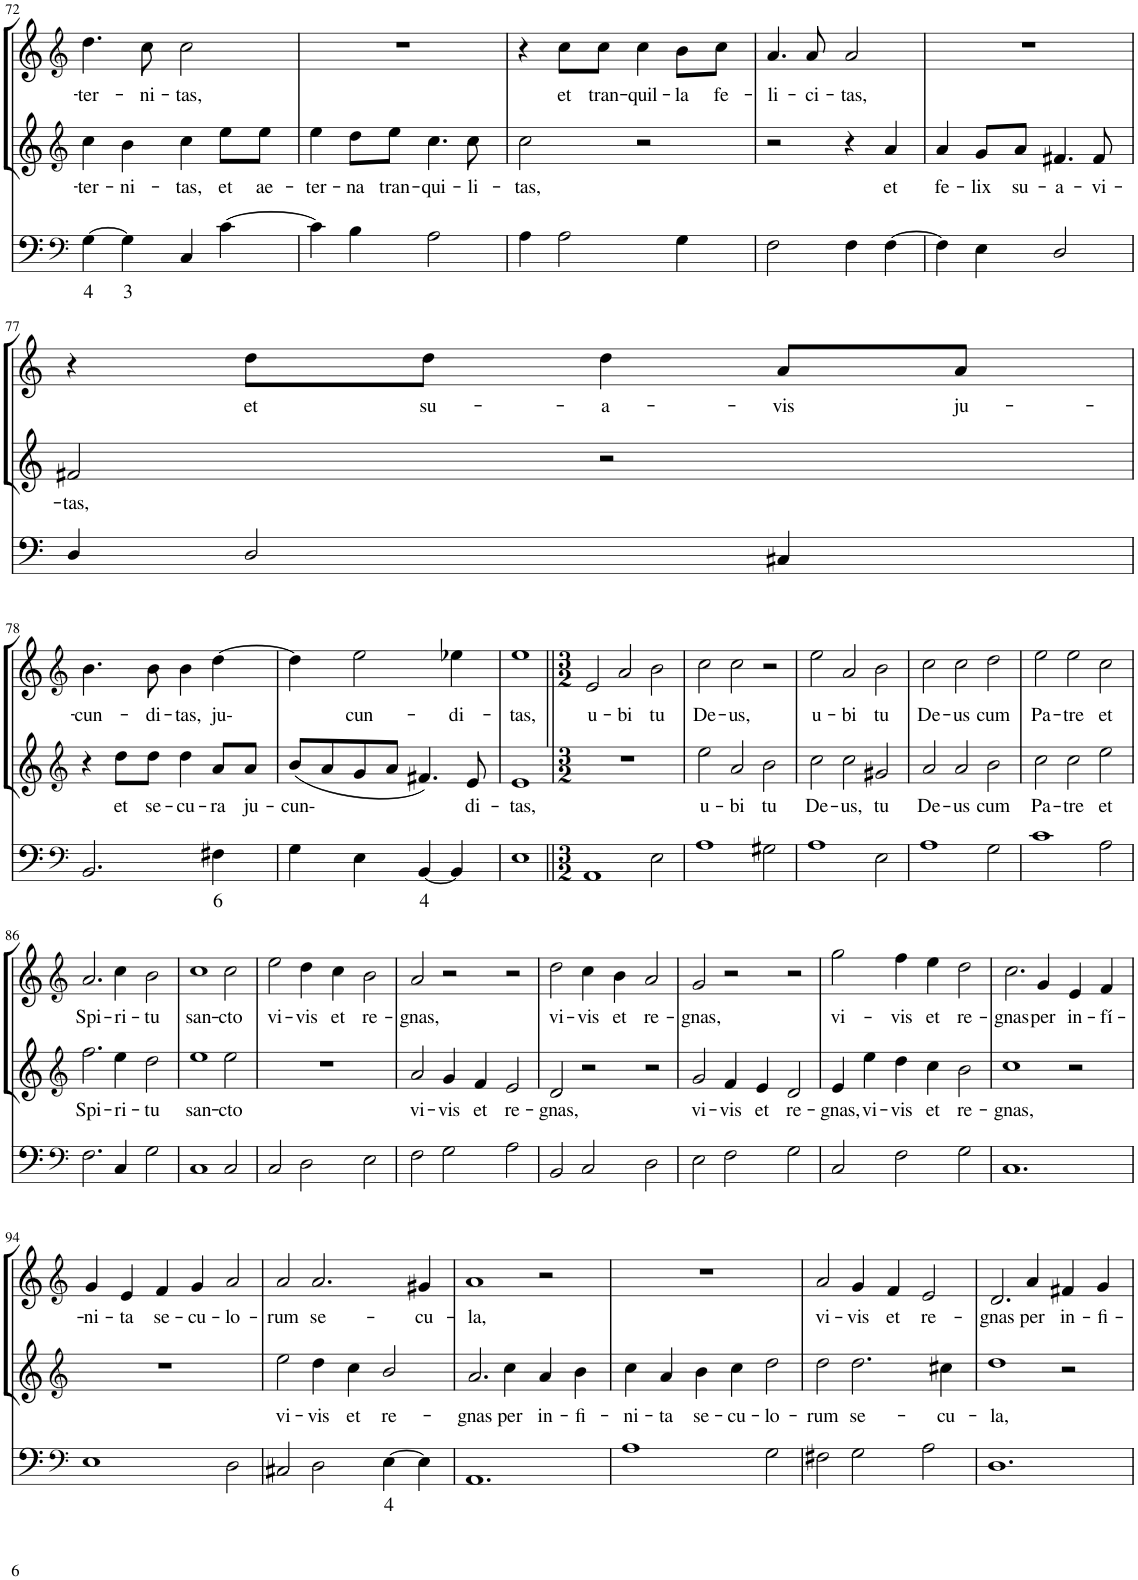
**kern	**text	**kern	**text	**kern	**text
*part3	*part3	*part2	*part2	*part1	*part1
*staff3	*staff3	*staff2	*staff2	*staff1	*staff1
*I"Continuo	*	*I"Soprano II	*	*I"Soprano I	*
!!LO:PB:g=z
*clefF4	*	*clefG2	*	*clefG2	*
*k[]	*	*k[]	*	*k[]	*
=72	=72	=72	=72	=72	=72
!	!LO:LY:b	!	!LO:LY:b	!	!LO:LY:b
[4G\	4	4cc\	ter-	4.dd\	ter-
!	!LO:LY:b	!	!LO:LY:b	!	!
4G\]	3	4b\	ni-	.	.
!	!	!	!	!	!LO:LY:b
.	.	.	.	8cc\	ni-
!	!	!	!LO:LY:b	!	!LO:LY:b
4C/	.	4cc\	tas,	2cc\	tas,
!	!	!	!LO:LY:b	!	!
[4c\	.	8ee\L	et	.	.
!	!	!	!LO:LY:b	!	!
.	.	8ee\J	ae-	.	.
=73	=73	=73	=73	=73	=73
!	!	!	!LO:LY:b	!	!
4c\]	.	4ee\	ter-	1r	.
!	!	!	!LO:LY:b	!	!
4B\	.	8dd\L	na	.	.
!	!	!	!LO:LY:b	!	!
.	.	8ee\J	tran-	.	.
!	!	!	!LO:LY:b	!	!
2A\	.	4.cc\	qui-	.	.
!	!	!	!LO:LY:b	!	!
.	.	8cc\	li-	.	.
=74	=74	=74	=74	=74	=74
!	!	!	!LO:LY:b	!	!
4A\	.	2cc\	tas,	4r	.
!	!	!	!	!	!LO:LY:b
2A\	.	.	.	8cc\L	et
!	!	!	!	!	!LO:LY:b
.	.	.	.	8cc\J	tran-
!	!	!	!	!	!LO:LY:b
.	.	2r	.	4cc\	quil-
!	!	!	!	!	!LO:LY:b
4G\	.	.	.	8b\L	la
!	!	!	!	!	!LO:LY:b
.	.	.	.	8cc\J	fe-
=75	=75	=75	=75	=75	=75
!	!	!	!	!	!LO:LY:b
2F\	.	2r	.	4.a/	li-
!	!	!	!	!	!LO:LY:b
.	.	.	.	8a/	ci-
!	!	!	!	!	!LO:LY:b
4F\	.	4r	.	2a/	tas,
!	!	!	!LO:LY:b	!	!
[4F\	.	4a/	et	.	.
=76	=76	=76	=76	=76	=76
!	!	!	!LO:LY:b	!	!
4F\]	.	4a/	fe-	1r	.
!	!	!	!LO:LY:b	!	!
4E\	.	8g/L	lix	.	.
!	!	!	!LO:LY:b	!	!
.	.	8a/J	su-	.	.
!	!	!	!LO:LY:b	!	!
2D/	.	4.f#X/	a-	.	.
!	!	!	!LO:LY:b	!	!
.	.	8f#/	vi-	.	.
!!LO:LB:g=z
=77	=77	=77	=77	=77	=77
!	!	!	!LO:LY:b	!	!
4D/	.	2f#X/	tas,	4r	.
!	!	!	!	!	!LO:LY:b
2D/	.	.	.	8dd\L	et
!	!	!	!	!	!LO:LY:b
.	.	.	.	8dd\J	su-
!	!	!	!	!	!LO:LY:b
.	.	2r	.	4dd\	a-
!	!	!	!	!	!LO:LY:b
4C#X/	.	.	.	8a/L	vis
!	!	!	!	!	!LO:LY:b
.	.	.	.	8a/J	ju-
!!LO:LB:g=z
=78	=78	=78	=78	=78	=78
*clefF4	*	*clefG2	*	*clefG2	*
!	!	!	!	!	!LO:LY:b
2.BB/	.	4r	.	4.b\	cun-
!	!	!	!LO:LY:b	!	!
.	.	8dd\L	et	.	.
!	!	!	!LO:LY:b	!	!LO:LY:b
.	.	8dd\J	se-	8b\	di-
!	!	!	!LO:LY:b	!	!LO:LY:b
.	.	4dd\	cu-	4b\	tas,
!	!LO:LY:b	!	!LO:LY:b	!	!LO:LY:b
4F#X\	6	8a/L	ra	[4dd\	ju-
!	!	!	!LO:LY:b	!	!
.	.	8a/J	ju-	.	.
=79	=79	=79	=79	=79	=79
!	!	!	!LO:LY:b	!	!
4G\	.	(8b/L	cun-	4dd\]	.
.	.	8a/	.	.	.
!	!	!	!	!	!LO:LY:b
4E\	.	8g/	.	2ee\	cun-
.	.	8a/J	.	.	.
!	!LO:LY:b	!	!	!	!
[4BB/	4	4.f#X/)	.	.	.
!	!	!	!	!	!LO:LY:b
4BB/]	.	.	.	4ee-X\	di-
!	!	!	!LO:LY:b	!	!
.	.	8e/	di-	.	.
=80	=80	=80	=80	=80	=80
!	!	!	!LO:LY:b	!	!LO:LY:b
1E	.	1e	tas,	1ee	tas,
=81||	=81||	=81||	=81||	=81||	=81||
*M3/2	*	*M3/2	*	*M3/2	*
!	!	!	!	!	!LO:LY:b
1AA	.	1.r	.	2e/	u-
!	!	!	!	!	!LO:LY:b
.	.	.	.	2a/	bi
!	!	!	!	!	!LO:LY:b
2E\	.	.	.	2b\	tu
=82	=82	=82	=82	=82	=82
!	!	!	!LO:LY:b	!	!LO:LY:b
1A	.	2ee\	u-	2cc\	De-
!	!	!	!LO:LY:b	!	!LO:LY:b
.	.	2a/	bi	2cc\	us,
!	!	!	!LO:LY:b	!	!
2G#X\	.	2b\	tu	2r	.
=83	=83	=83	=83	=83	=83
!	!	!	!LO:LY:b	!	!LO:LY:b
1A	.	2cc\	De-	2ee\	u-
!	!	!	!LO:LY:b	!	!LO:LY:b
.	.	2cc\	us,	2a/	bi
!	!	!	!LO:LY:b	!	!LO:LY:b
2E\	.	2g#X/	tu	2b\	tu
=84	=84	=84	=84	=84	=84
!	!	!	!LO:LY:b	!	!LO:LY:b
1A	.	2a/	De-	2cc\	De-
!	!	!	!LO:LY:b	!	!LO:LY:b
.	.	2a/	us	2cc\	us
!	!	!	!LO:LY:b	!	!LO:LY:b
2G\	.	2b\	cum	2dd\	cum
=85	=85	=85	=85	=85	=85
!	!	!	!LO:LY:b	!	!LO:LY:b
1c	.	2cc\	Pa-	2ee\	Pa-
!	!	!	!LO:LY:b	!	!LO:LY:b
.	.	2cc\	tre	2ee\	tre
!	!	!	!LO:LY:b	!	!LO:LY:b
2A\	.	2ee\	et	2cc\	et
!!LO:LB:g=z
=86	=86	=86	=86	=86	=86
*clefF4	*	*clefG2	*	*clefG2	*
!	!	!	!LO:LY:b	!	!LO:LY:b
2.F\	.	2.ff\	Spi-	2.a/	Spi-
!	!	!	!LO:LY:b	!	!LO:LY:b
4C/	.	4ee\	ri-	4cc\	ri-
!	!	!	!LO:LY:b	!	!LO:LY:b
2G\	.	2dd\	tu	2b\	tu
=87	=87	=87	=87	=87	=87
!	!	!	!LO:LY:b	!	!LO:LY:b
1C	.	1ee	san-	1cc	san-
!	!	!	!LO:LY:b	!	!LO:LY:b
2C/	.	2ee\	cto	2cc\	cto
=88	=88	=88	=88	=88	=88
!	!	!	!	!	!LO:LY:b
2C/	.	1.r	.	2ee\	vi-
!	!	!	!	!	!LO:LY:b
2D\	.	.	.	4dd\	vis
!	!	!	!	!	!LO:LY:b
.	.	.	.	4cc\	et
!	!	!	!	!	!LO:LY:b
2E\	.	.	.	2b\	re-
=89	=89	=89	=89	=89	=89
!	!	!	!LO:LY:b	!	!LO:LY:b
2F\	.	2a/	vi-	2a/	gnas,
!	!	!	!LO:LY:b	!	!
2G\	.	4g/	vis	2r	.
!	!	!	!LO:LY:b	!	!
.	.	4f/	et	.	.
!	!	!	!LO:LY:b	!	!
2A\	.	2e/	re-	2r	.
=90	=90	=90	=90	=90	=90
!	!	!	!LO:LY:b	!	!LO:LY:b
2BB/	.	2d/	gnas,	2dd\	vi-
!	!	!	!	!	!LO:LY:b
2C/	.	2r	.	4cc\	vis
!	!	!	!	!	!LO:LY:b
.	.	.	.	4b\	et
!	!	!	!	!	!LO:LY:b
2D\	.	2r	.	2a/	re-
=91	=91	=91	=91	=91	=91
!	!	!	!LO:LY:b	!	!LO:LY:b
2E\	.	2g/	vi-	2g/	gnas,
!	!	!	!LO:LY:b	!	!
2F\	.	4f/	vis	2r	.
!	!	!	!LO:LY:b	!	!
.	.	4e/	et	.	.
!	!	!	!LO:LY:b	!	!
2G\	.	2d/	re-	2r	.
=92	=92	=92	=92	=92	=92
!	!	!	!LO:LY:b	!	!LO:LY:b
2C/	.	4e/	gnas,	2gg\	vi-
!	!	!	!LO:LY:b	!	!
.	.	4ee\	vi-	.	.
!	!	!	!LO:LY:b	!	!LO:LY:b
2F\	.	4dd\	vis	4ff\	vis
!	!	!	!LO:LY:b	!	!LO:LY:b
.	.	4cc\	et	4ee\	et
!	!	!	!LO:LY:b	!	!LO:LY:b
2G\	.	2b\	re-	2dd\	re-
=93	=93	=93	=93	=93	=93
!	!	!	!LO:LY:b	!	!LO:LY:b
1.C	.	1cc	gnas,	2.cc\	gnas
!	!	!	!	!	!LO:LY:b
.	.	.	.	4g/	per
!	!	!	!	!	!LO:LY:b
.	.	2r	.	4e/	in-
!	!	!	!	!	!LO:LY:b
.	.	.	.	4f/	fí-
!!LO:LB:g=z
=94	=94	=94	=94	=94	=94
*clefF4	*	*clefG2	*	*clefG2	*
!	!	!	!	!	!LO:LY:b
1E	.	1.r	.	4g/	ni-
!	!	!	!	!	!LO:LY:b
.	.	.	.	4e/	ta
!	!	!	!	!	!LO:LY:b
.	.	.	.	4f/	se-
!	!	!	!	!	!LO:LY:b
.	.	.	.	4g/	cu-
!	!	!	!	!	!LO:LY:b
2D\	.	.	.	2a/	lo-
=95	=95	=95	=95	=95	=95
!	!	!	!LO:LY:b	!	!LO:LY:b
2C#X/	.	2ee\	vi-	2a/	rum
!	!	!	!LO:LY:b	!	!LO:LY:b
2D\	.	4dd\	vis	2.a/	se-
!	!	!	!LO:LY:b	!	!
.	.	4cc\	et	.	.
!	!LO:LY:b	!	!LO:LY:b	!	!
[4E\	4	2b/	re-	.	.
!	!	!	!	!	!LO:LY:b
4E\]	.	.	.	4g#X/	cu-
=96	=96	=96	=96	=96	=96
!	!	!	!LO:LY:b	!	!LO:LY:b
1.AA	.	2.a/	gnas	1a	la,
!	!	!	!LO:LY:b	!	!
.	.	4cc\	per	.	.
!	!	!	!LO:LY:b	!	!
.	.	4a/	in-	2r	.
!	!	!	!LO:LY:b	!	!
.	.	4b\	fi-	.	.
=97	=97	=97	=97	=97	=97
!	!	!	!LO:LY:b	!	!
1A	.	4cc\	ni-	1.r	.
!	!	!	!LO:LY:b	!	!
.	.	4a/	ta	.	.
!	!	!	!LO:LY:b	!	!
.	.	4b\	se-	.	.
!	!	!	!LO:LY:b	!	!
.	.	4cc\	cu-	.	.
!	!	!	!LO:LY:b	!	!
2G\	.	2dd\	lo-	.	.
=98	=98	=98	=98	=98	=98
!	!	!	!LO:LY:b	!	!LO:LY:b
2F#X\	.	2dd\	rum	2a/	vi-
!	!	!	!LO:LY:b	!	!LO:LY:b
2G\	.	2.dd\	se-	4g/	vis
!	!	!	!	!	!LO:LY:b
.	.	.	.	4f/	et
!	!	!	!	!	!LO:LY:b
2A\	.	.	.	2e/	re-
!	!	!	!LO:LY:b	!	!
.	.	4cc#X\	cu-	.	.
=99	=99	=99	=99	=99	=99
!	!	!	!LO:LY:b	!	!LO:LY:b
1.D	.	1dd	la,	2.d/	gnas
!	!	!	!	!	!LO:LY:b
.	.	.	.	4a/	per
!	!	!	!	!	!LO:LY:b
.	.	2r	.	4f#X/	in-
!	!	!	!	!	!LO:LY:b
.	.	.	.	4g/	fi-
=	=	=	=	=	=
*-	*-	*-	*-	*-	*-
